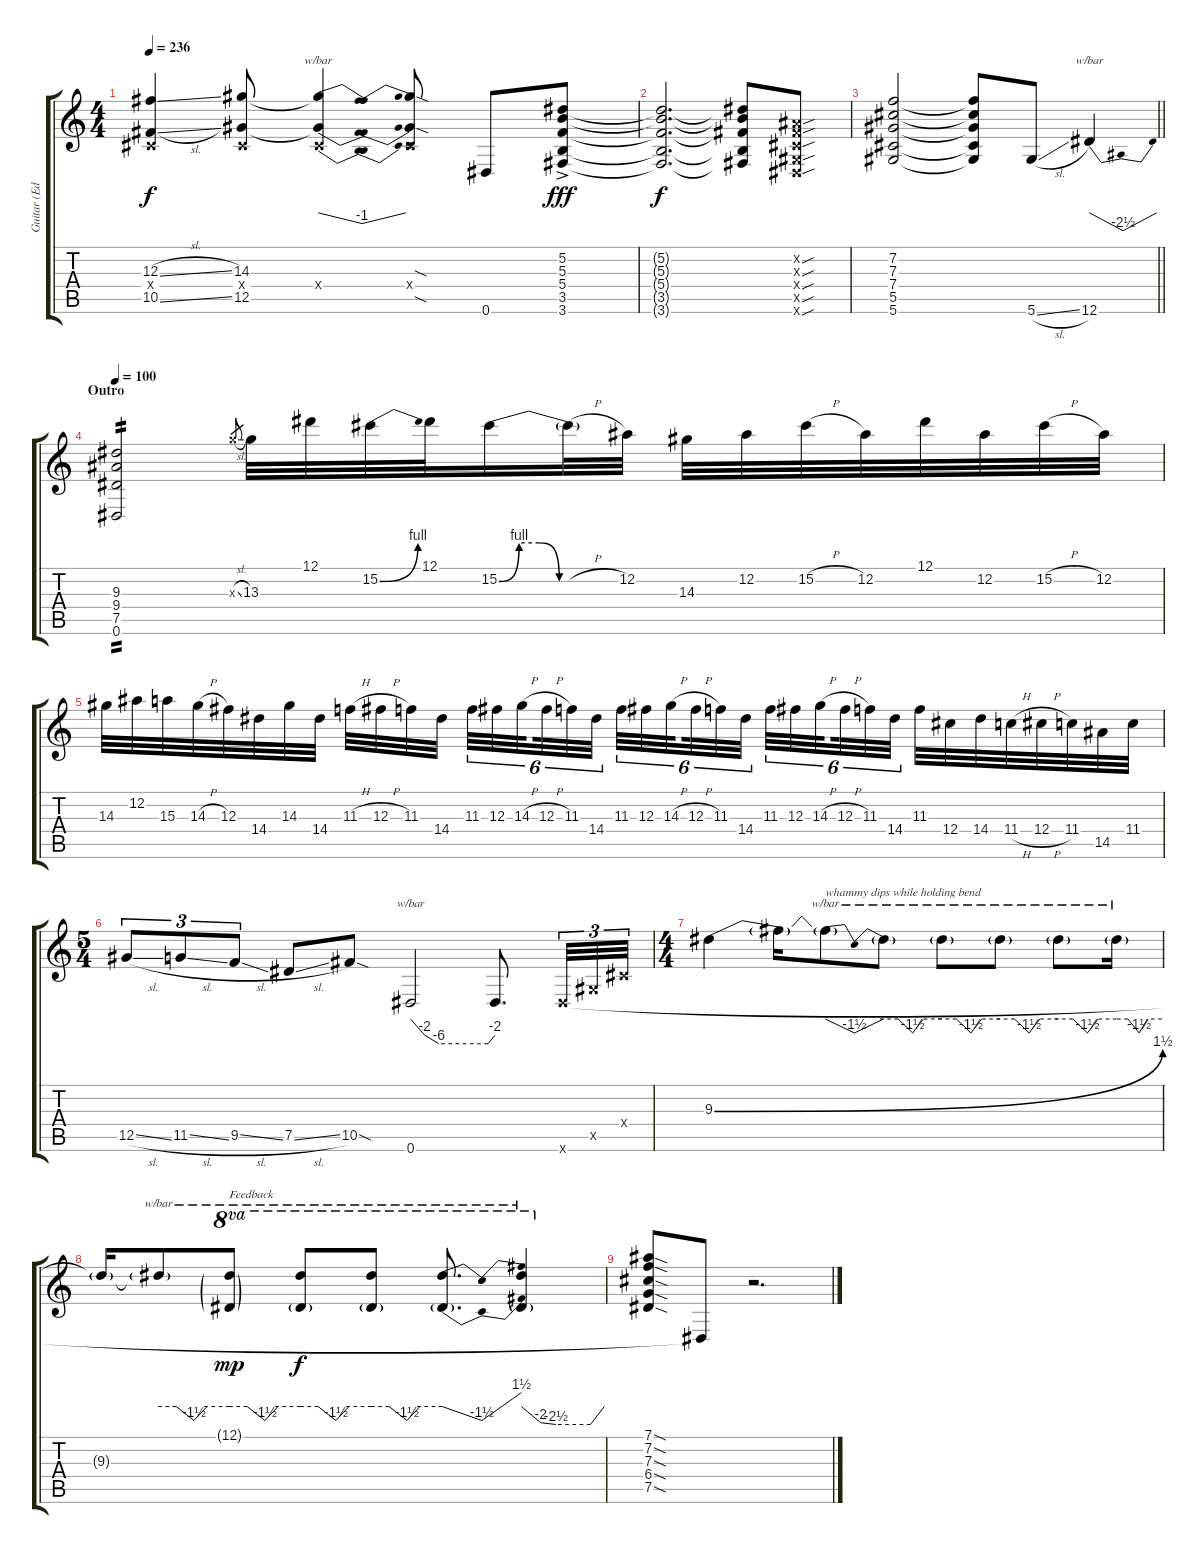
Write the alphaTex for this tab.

\track ("Guitar (Eddie Van Halen)" "Guitar (Ed") {instrument distortionguitar}
\staff {score tabs}
\tuning (Eb4 Bb3 Gb3 Db3 Ab2 Eb2) {hide}
\ts (4 4)
\tempo 236
\clef g2
\ks c
(12.3{sl t} 0.4{x} 10.5{sl t}).4{dy f} (14.3 0.4{x} 12.5).8 (14.3{t} 0.4{x} 12.5{t}).4{tbe (dip default 0 0 30 -4 60 0)} (14.3{sod t} 0.4{x} 12.5{sod t}).8 0.6.8 (5.2 5.3{ac} 5.4 3.5 3.6).8{dy fff} |
(5.2{t} 5.3{t} 5.4{t} 3.5{t} 3.6{t}).2{d dy f} (5.2{t} 5.3{t} 5.4{t} 3.5{t} 3.6{t}).8 (0.2{sou x} 0.3{sou x} 0.4{sou x} 0.5{sou x} 0.6{sou x}).8 |
\barLineRight lightlight
(7.2 7.3 7.4 5.5 5.6).2 (7.2{t} 7.3{t} 7.4{t} 5.5{t} 5.6{t}).8 5.6{sl}.8 12.6.4{tbe (dip default 0 0 30 -10 60 0)} |
\section ("" "Outro")
\tempo 100
(9.3 9.4 7.5 0.6).2{tp 2} 13.3{sl x}.8{gr} 13.3.32{instrument distortionguitar} 12.1.32 15.2{be (bend 0 0 60 4)}.32 12.1.32 15.2{be (custom 0 0 10 4 20 4 30 0 60 0)}.16 15.2{h t}.32 12.2.32 14.3.32 12.2.32 15.2{h}.32 12.2.32 12.1.32 12.2.32 15.2{h}.32 12.2.32 |
14.3.32 12.2.32 15.3.32 14.3{h}.32 12.3.32 14.4.32 14.3.32 14.4.32 11.3{h}.32 12.3{h}.32 11.3.32 14.4.32{beam splitsecondary} 11.3.32{tu (6 4)} 12.3.32{tu (6 4)} 14.3{h}.32{tu (6 4) beam splitsecondary} 12.3{h}.32{tu (6 4)} 11.3.32{tu (6 4)} 14.4.32{tu (6 4)} 11.3.32{tu (6 4)} 12.3.32{tu (6 4)} 14.3{h}.32{tu (6 4) beam splitsecondary} 12.3{h}.32{tu (6 4)} 11.3.32{tu (6 4)} 14.4.32{tu (6 4) beam splitsecondary} 11.3.32{tu (6 4)} 12.3.32{tu (6 4)} 14.3{h}.32{tu (6 4) beam splitsecondary} 12.3{h}.32{tu (6 4)} 11.3.32{tu (6 4)} 14.4.32{tu (6 4)} 11.3.32 12.4.32 14.4.32 11.4{h}.32 12.4{h}.32 11.4.32 14.5.32 11.4.32 |
\ts (5 4)
12.5{sl}.8{tu (3 2)} 11.5{sl}.8{tu (3 2)} 9.5{sl}.8{tu (3 2)} 7.5{sl}.8 10.5{sod}.8 0.6.2{tbe (custom default 0 0 10 -8 20 -24 55 -24 60 -8)} 0.6{t}.8{d} 0.6{x}.32{tu (3 2)} 0.5{x}.32{tu (3 2)} 0.4{x}.32{tu (3 2)} |
\ts (4 4)
9.3{be (bend 0 0 60 6)}.4 9.3{t}.16 9.3{t}.8{tbe (dip default 0 0 30 -6 60 0) txt "whammy dips while holding bend"} 9.3{t}.8{tbe (custom default 0 0 15 0 30 -6 41 0 60 0)} 9.3{t}.8{tbe (custom default 0 0 15 0 30 -6 41 0 60 0)} 9.3{t}.8{tbe (custom default 0 0 15 0 30 -6 41 0 60 0)} 9.3{t}.8{tbe (custom default 0 0 15 0 30 -6 41 0 60 0)} 9.3{t}.16{tbe (custom default 0 0 15 0 30 -6 41 0 60 0)} |
9.3{t}.16 9.3{t}.8{tbe (custom default 0 0 15 0 30 -6 41 0 60 0)} (12.1{g} 9.3{t}).8{tbe (custom default 0 0 15 0 30 -6 41 0 60 0) ot 8va txt "Feedback" dy mp} (12.1{t} 9.3{t}).8{tbe (custom default 0 0 15 0 30 -6 41 0 60 0) ot 8va dy f} (12.1{t} 9.3{t}).8{tbe (custom default 0 0 15 0 30 -6 41 0 60 0) ot 8va} (12.1{t} 9.3{t}).8{d tbe (dip default 0 0 45 -6 60 6) ot 8va} (12.1{t} 9.3{t}).4{tbe (custom default 0 0 14 -8 25 -10 50 -10 60 0) ot 8va} |
(7.1{sod} 7.2{sod} 7.3{sod} 6.4{sod} 7.5{sod}).8 0.6{t}.8 r.2{d}
